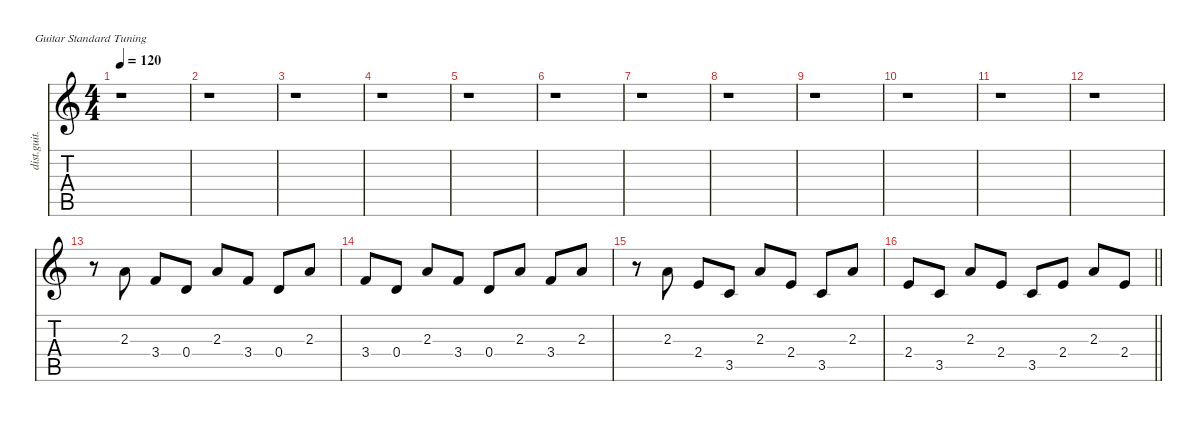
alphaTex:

\defaultSystemsLayout 4
\hideDynamics
\bracketExtendMode nobrackets
\otherSystemsTrackNameOrientation horizontal
\track ("Guitar 2" "dist.guit.") {defaultSystemsLayout 8 instrument distortionguitar}
\staff {score tabs}
\tuning (E4 B3 G3 D3 A2 E2)
\ts (4 4)
\tempo 120
\clef g2
\ks c
r.1{dy f beam Down} |
r.1{beam Down} |
r.1{beam Down} |
r.1{beam Down} |
r.1{beam Down} |
r.1{beam Down} |
r.1{beam Down} |
r.1{beam Down} |
r.1{beam Down} |
r.1{beam Down} |
r.1{beam Down} |
r.1{beam Down} |
r.8{instrument electricguitarclean beam Down} 2.3.8{beam Up} 3.4.8{beam Up} 0.4.8{beam Up} 2.3.8{beam Up} 3.4.8{beam Up} 0.4.8{beam Up} 2.3.8{beam Up} |
3.4.8{beam Up} 0.4.8{beam Up} 2.3.8{beam Up} 3.4.8{beam Up} 0.4.8{beam Up} 2.3.8{beam Up} 3.4.8{beam Up} 2.3.8{beam Up} |
r.8{beam Down} 2.3.8{beam Up} 2.4.8{beam Up} 3.5.8{beam Up} 2.3.8{beam Up} 2.4.8{beam Up} 3.5.8{beam Up} 2.3.8{beam Up} |
\barLineRight lightlight
2.4.8{beam Up} 3.5.8{beam Up} 2.3.8{beam Up} 2.4.8{beam Up} 3.5.8{beam Up} 2.4.8{beam Up} 2.3.8{beam Up} 2.4.8{beam Up}
